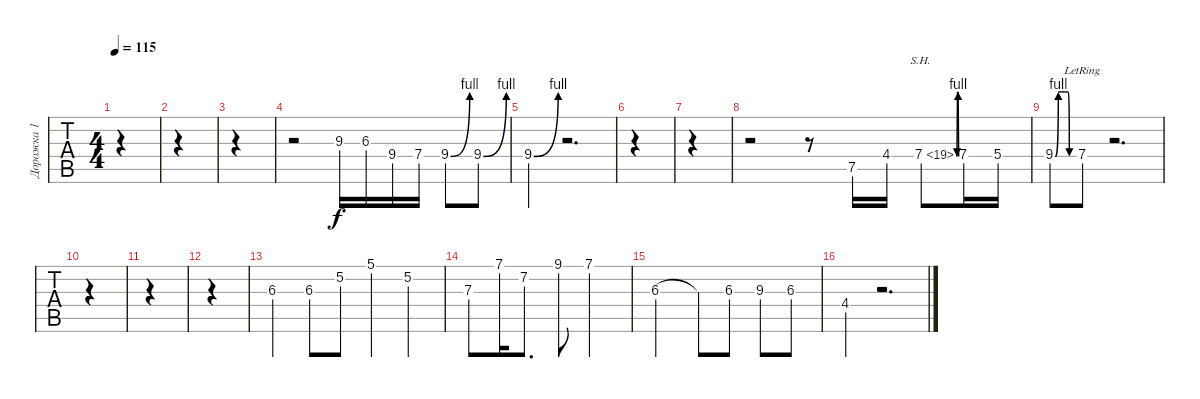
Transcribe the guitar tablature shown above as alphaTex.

\track ("Дорожка 1" "Дорожка 1") {instrument overdrivenguitar}
\staff {tabs}
\tuning (E4 B3 G3 D3 A2 E2) {hide}
\ts (4 4)
\tempo 115
\clef g2
\ks c
|
|
|
r.2 9.3.16 6.3.16 9.4.16 7.4.16 9.4{be (bend 0 0 60 4)}.8 9.4{be (bend 0 0 60 4)}.8 |
9.4{be (bend 0 0 60 4)}.4 r.2{d} |
|
|
r.2 r.8 7.5.16 4.4.16 7.4{be (custom 0 0 10 4 20 4 30 0 60 0) sh 12}.8 7.4.16 5.4.16 |
9.4{be (custom 0 0 10 4 20 4 30 4 40 4 45 0 60 0)}.8 7.4{lr}.8 r.2{d} |
|
|
|
6.3.4 6.3.8 5.2.8 5.1.4 5.2.4 |
7.3.8 7.1.16 7.2.8{d} 9.1.8 7.1.2 |
6.3.2 6.3{t}.8 6.3.8 9.3.8 6.3.8 |
4.4{st}.4 r.2{d}
